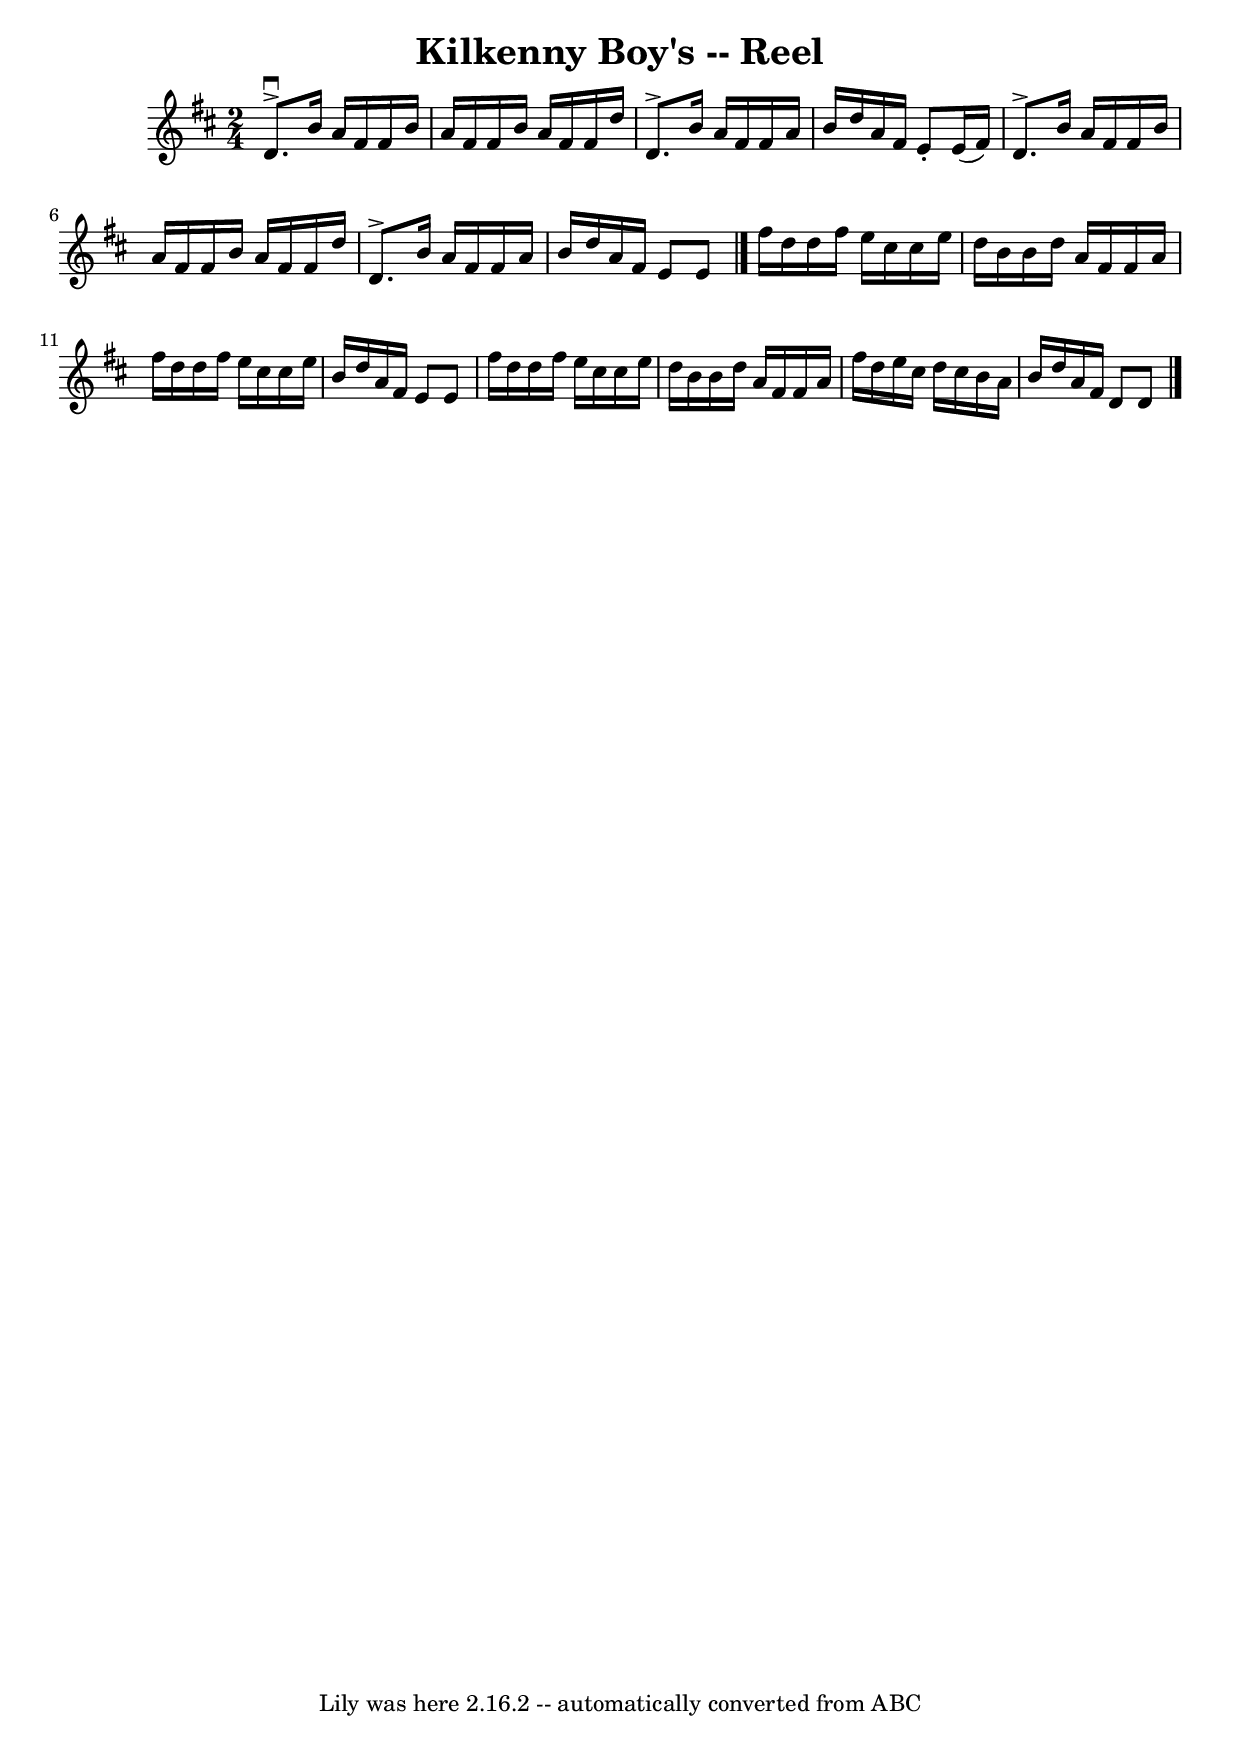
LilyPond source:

\version "2.7.40"
\include "Mammoth.ily"
\header {
	%% book = "Ryan's Mammoth Collection"
	crossRefNumber = "1"
	footnotes = "\\\\166 =FF=20"
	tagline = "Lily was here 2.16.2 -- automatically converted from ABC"
	title = "Kilkenny Boy's -- Reel"
}
voicedefault =  {


\time 2/4 \key d \major d'8.^\downbow^\accent b'16 a'16 fis'16    
fis'16 b'16    |
 a'16 fis'16 fis'16 b'16 a'16 fis'16 
 fis'16 d''16    |
 d'8.^\accent b'16 a'16 fis'16    
fis'16 a'16    |
 b'16 d''16 a'16 fis'16 e'8 -. e'16 (
 fis'16)   |
 d'8.^\accent b'16 a'16 fis'16 fis'16  
 b'16    |
 a'16 fis'16 fis'16 b'16 a'16 fis'16    
fis'16 d''16    |
 d'8.^\accent b'16 a'16 fis'16 fis'16  
 a'16    |
 b'16 d''16 a'16 fis'16 e'8 e'8    \bar "|." 
 fis''16 d''16 d''16 fis''16 e''16 cis''16 cis''16    
e''16    |
 d''16 b'16 b'16 d''16 a'16 fis'16 fis'16  
 a'16    |
 fis''16 d''16 d''16 fis''16 e''16 cis''16   
 cis''16 e''16    |
 b'16 d''16 a'16 fis'16 e'8 e'8   
 |
 fis''16 d''16 d''16 fis''16 e''16 cis''16    
cis''16 e''16    |
 d''16 b'16 b'16 d''16 a'16 fis'16 
 fis'16 a'16    |
 fis''16 d''16 e''16 cis''16 d''16   
 cis''16 b'16 a'16    |
 b'16 d''16 a'16 fis'16 d'8   
 d'8    \bar "|."   
}

\score{
    <<

	\context Staff="default"
	{
	    \voicedefault 
	}

    >>
	\layout {
	}
	\midi {}
}
